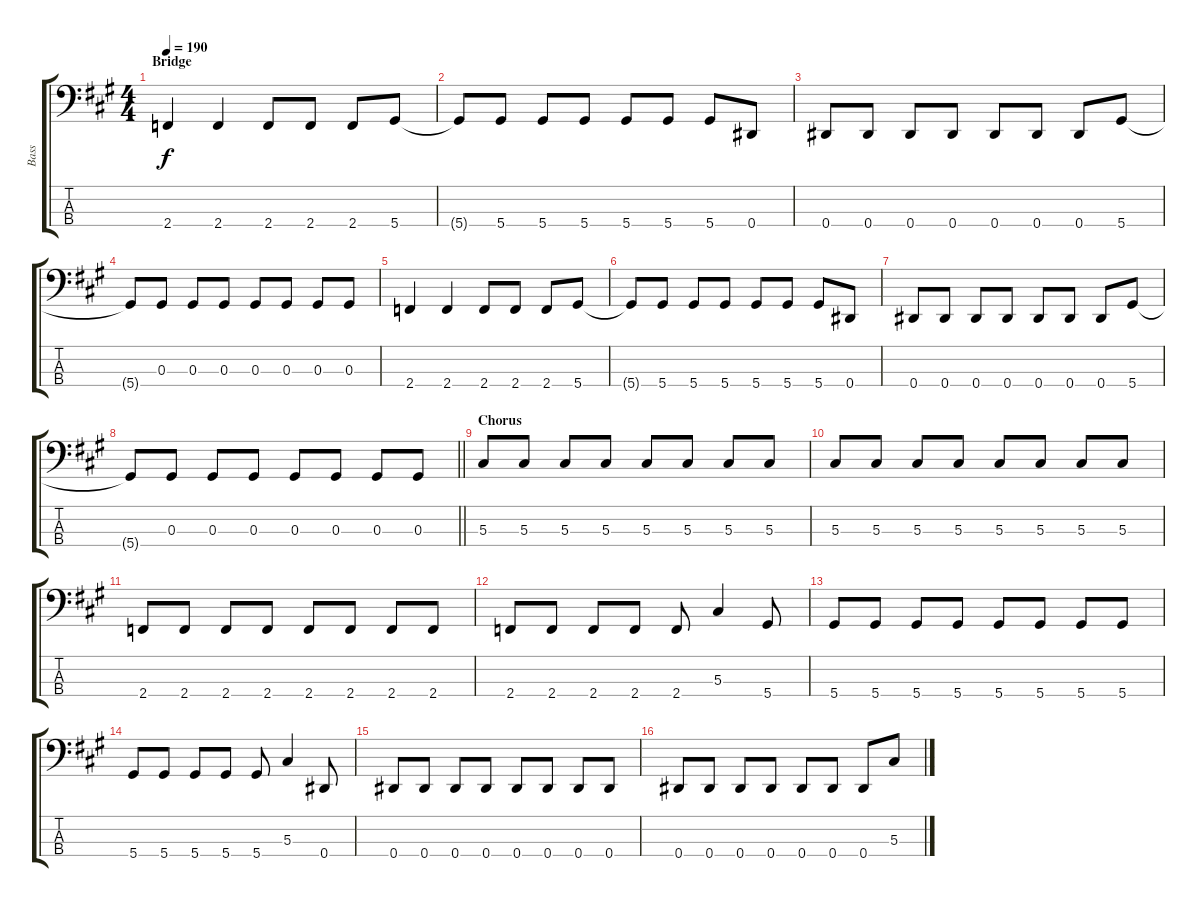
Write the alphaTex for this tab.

\track ("Bass" "Bass") {instrument electricbasspick}
\staff {score tabs}
\tuning (Gb2 Db2 Ab1 Eb1) {hide}
\ts (4 4)
\section ("" "Bridge")
\tempo 190
\clef f4
\ks a
2.4.4{dy f} 2.4.4 2.4.8 2.4.8 2.4.8 5.4.8 |
5.4{t}.8 5.4.8 5.4.8 5.4.8 5.4.8 5.4.8 5.4.8 0.4.8 |
0.4.8 0.4.8 0.4.8 0.4.8 0.4.8 0.4.8 0.4.8 5.4.8 |
5.4{t}.8 0.3.8 0.3.8 0.3.8 0.3.8 0.3.8 0.3.8 0.3.8 |
2.4.4 2.4.4 2.4.8 2.4.8 2.4.8 5.4.8 |
5.4{t}.8 5.4.8 5.4.8 5.4.8 5.4.8 5.4.8 5.4.8 0.4.8 |
0.4.8 0.4.8 0.4.8 0.4.8 0.4.8 0.4.8 0.4.8 5.4.8 |
\barLineRight lightlight
5.4{t}.8 0.3.8 0.3.8 0.3.8 0.3.8 0.3.8 0.3.8 0.3.8 |
\section ("" "Chorus")
5.3.8 5.3.8 5.3.8 5.3.8 5.3.8 5.3.8 5.3.8 5.3.8 |
5.3.8 5.3.8 5.3.8 5.3.8 5.3.8 5.3.8 5.3.8 5.3.8 |
2.4.8 2.4.8 2.4.8 2.4.8 2.4.8 2.4.8 2.4.8 2.4.8 |
2.4.8 2.4.8 2.4.8 2.4.8 2.4.8 5.3.4 5.4.8 |
5.4.8 5.4.8 5.4.8 5.4.8 5.4.8 5.4.8 5.4.8 5.4.8 |
5.4.8 5.4.8 5.4.8 5.4.8 5.4.8 5.3.4 0.4.8 |
0.4.8 0.4.8 0.4.8 0.4.8 0.4.8 0.4.8 0.4.8 0.4.8 |
0.4.8 0.4.8 0.4.8 0.4.8 0.4.8 0.4.8 0.4.8 5.3.8
